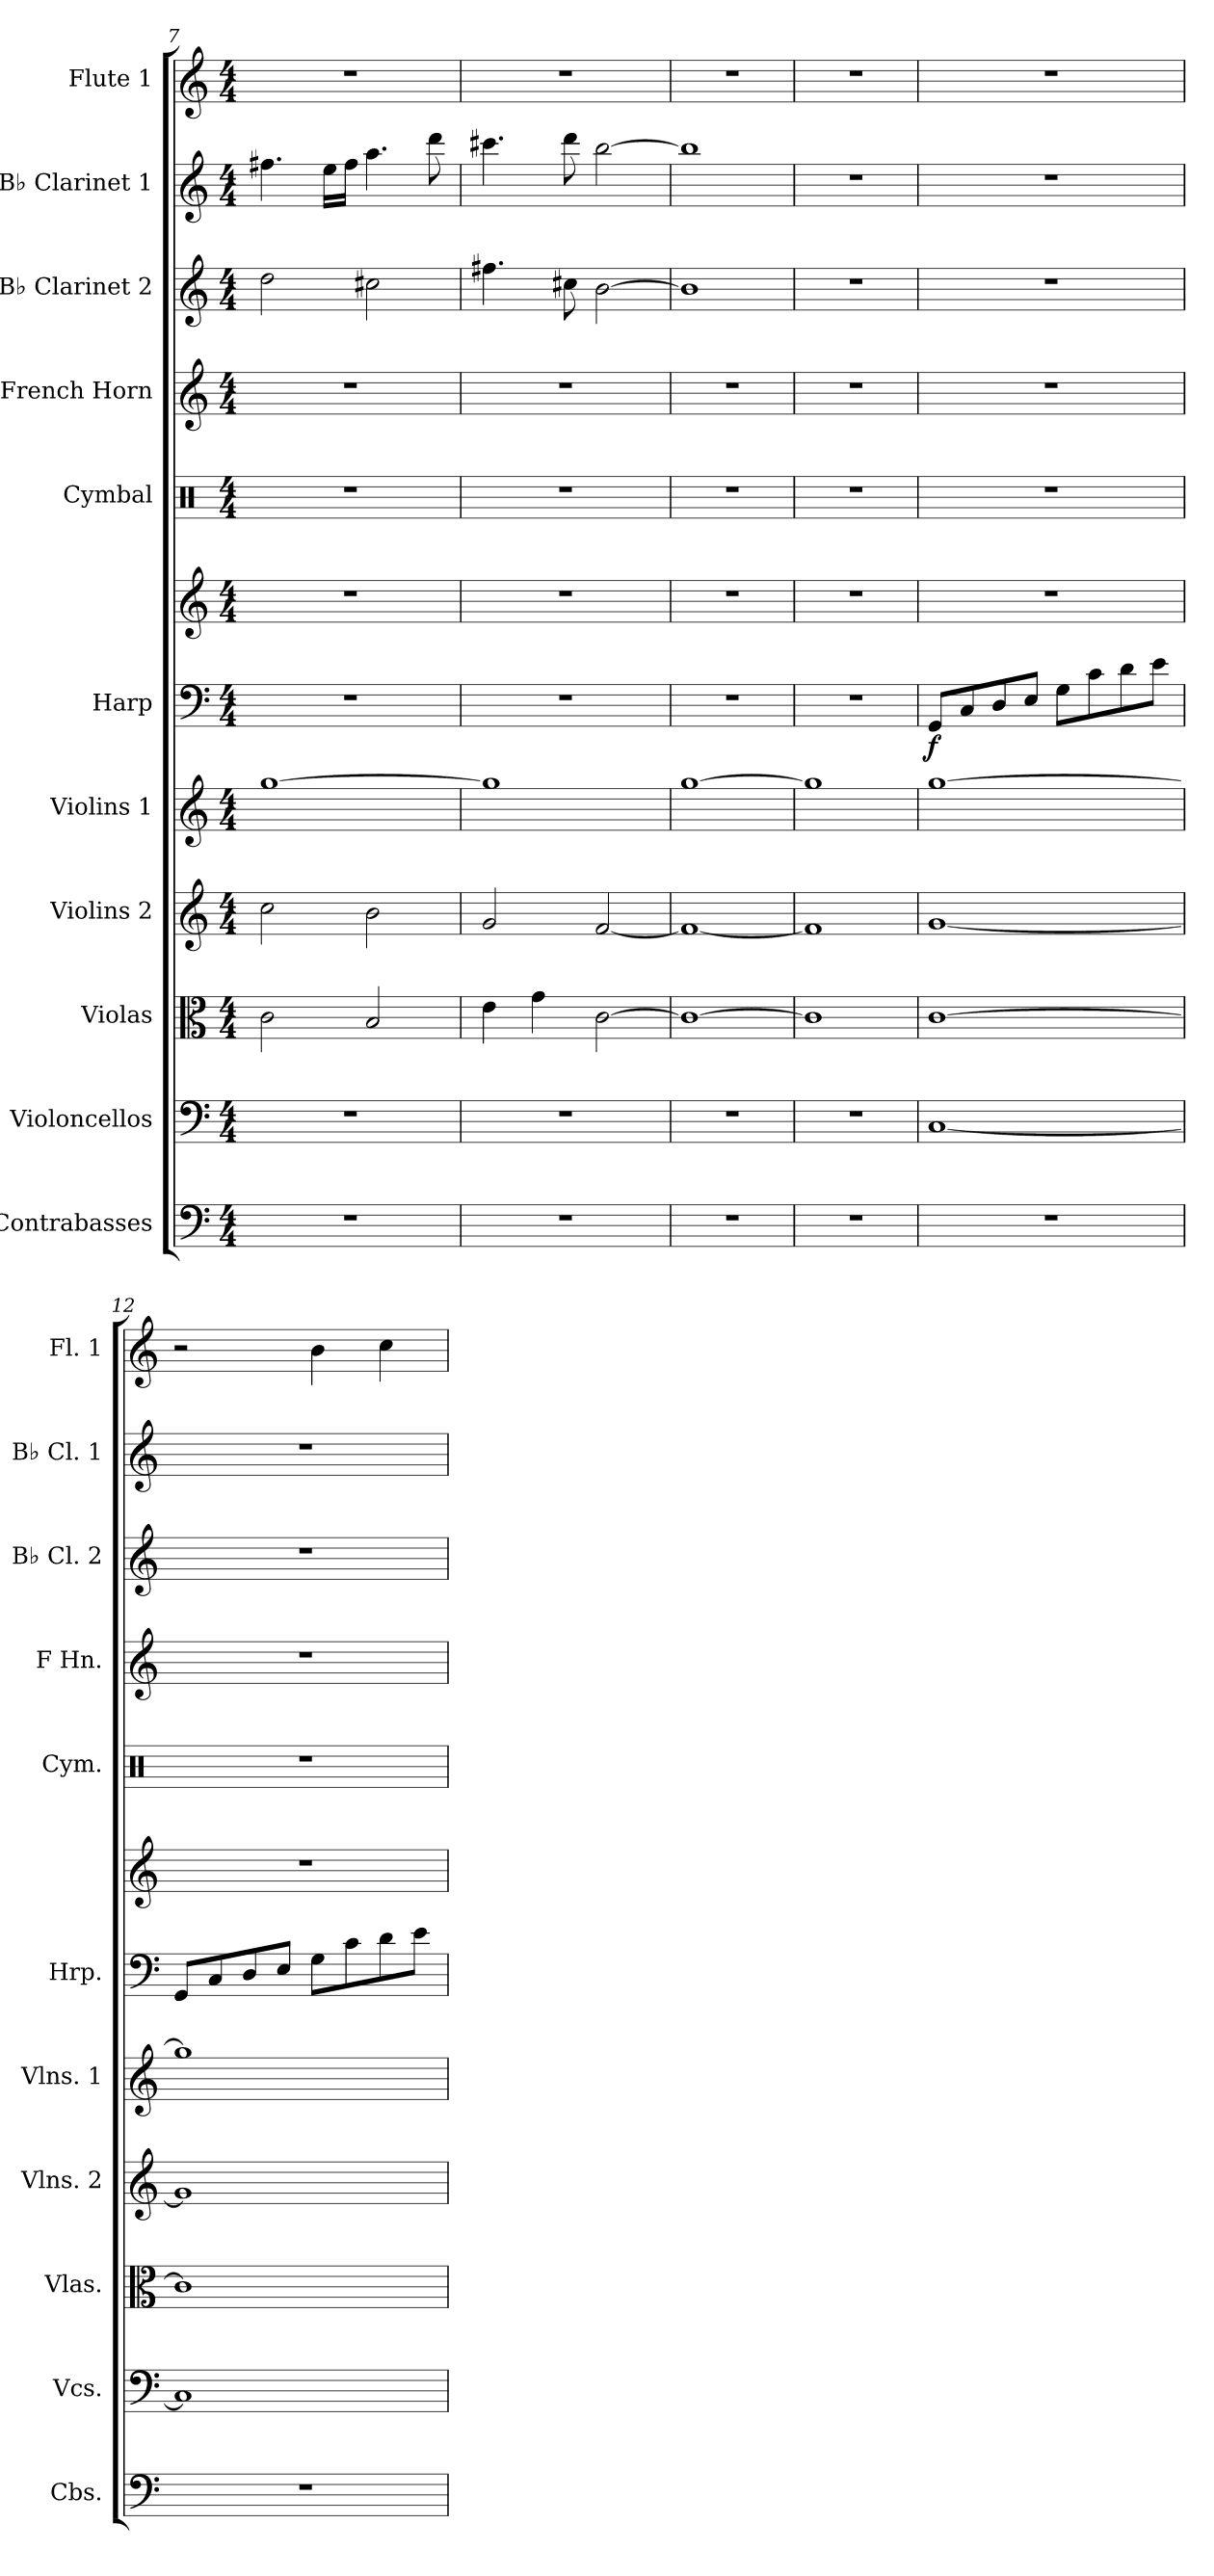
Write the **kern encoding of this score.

**kern	**kern	**kern	**kern	**kern	**kern	**kern	**dynam	**kern	**kern	**kern	**kern	**kern
*part11	*part10	*part9	*part8	*part7	*part6	*part6	*part6	*part5	*part4	*part3	*part2	*part1
*staff12	*staff11	*staff10	*staff9	*staff8	*staff7	*staff6	*staff6/7	*staff5	*staff4	*staff3	*staff2	*staff1
*I"Contrabasses	*I"Violoncellos	*I"Violas	*I"Violins 2	*I"Violins 1	*I"Harp	*	*	*I"Cymbal	*I"French Horn	*I"B♭ Clarinet 2	*I"B♭ Clarinet 1	*I"Flute 1
*I'Cbs.	*I'Vcs.	*I'Vlas.	*I'Vlns. 2	*I'Vlns. 1	*I'Hrp.	*	*	*I'Cym.	*I'F Hn.	*I'B♭ Cl. 2	*I'B♭ Cl. 1	*I'Fl. 1
*clefF4	*clefF4	*clefC3	*clefG2	*clefG2	*clefF4	*clefG2	*	*clefX	*clefG2	*clefG2	*clefG2	*clefG2
*ITrd7c12	*	*	*	*	*	*	*	*	*ITrd4c7	*ITrd1c2	*ITrd1c2	*
*k[]	*k[]	*k[]	*k[]	*k[]	*k[]	*k[]	*	*k[]	*k[b-]	*k[b-e-]	*k[b-e-]	*k[]
*M4/4	*M4/4	*M4/4	*M4/4	*M4/4	*M4/4	*M4/4	*	*M4/4	*M4/4	*M4/4	*M4/4	*M4/4
=7	=7	=7	=7	=7	=7	=7	=7	=7	=7	=7	=7	=7
1r	1r	2c\	2cc\	[1gg	1r	1r	.	1r	1r	2cc\	4.een\	1r
.	.	.	.	.	.	.	.	.	.	.	16dd\LL	.
.	.	.	.	.	.	.	.	.	.	.	16ee\JJ	.
.	.	2B/	2b\	.	.	.	.	.	.	2bn\	4.gg\	.
.	.	.	.	.	.	.	.	.	.	.	8ccc\	.
=8	=8	=8	=8	=8	=8	=8	=8	=8	=8	=8	=8	=8
1r	1r	4e\	2g/	1gg]	1r	1r	.	1r	1r	4.een\	4.bbn\	1r
.	.	4g\	.	.	.	.	.	.	.	.	.	.
.	.	.	.	.	.	.	.	.	.	8bn\	8ccc\	.
.	.	[2c\	[2f/	.	.	.	.	.	.	[2a\	[2aa\	.
=9	=9	=9	=9	=9	=9	=9	=9	=9	=9	=9	=9	=9
1r	1r	1c_	1f_	[1gg	1r	1r	.	1r	1r	1a]	1aa]	1r
=10	=10	=10	=10	=10	=10	=10	=10	=10	=10	=10	=10	=10
1r	1r	1c]	1f]	1gg]	1r	1r	.	1r	1r	1r	1r	1r
=11	=11	=11	=11	=11	=11	=11	=11	=11	=11	=11	=11	=11
!	!	!	!	!	!	!	!LO:DY:b=2	!	!	!	!	!
1r	[1C	[1c	[1g	[1gg	8GG/L	1r	f	1r	1r	1r	1r	1r
.	.	.	.	.	8C/	.	.	.	.	.	.	.
.	.	.	.	.	8D/	.	.	.	.	.	.	.
.	.	.	.	.	8E/J	.	.	.	.	.	.	.
.	.	.	.	.	8G\L	.	.	.	.	.	.	.
.	.	.	.	.	8c\	.	.	.	.	.	.	.
.	.	.	.	.	8d\	.	.	.	.	.	.	.
.	.	.	.	.	8e\J	.	.	.	.	.	.	.
=12	=12	=12	=12	=12	=12	=12	=12	=12	=12	=12	=12	=12
1r	1C]	1c]	1g]	1gg]	8GG/L	1r	.	1r	1r	1r	1r	2r
.	.	.	.	.	8C/	.	.	.	.	.	.	.
.	.	.	.	.	8D/	.	.	.	.	.	.	.
.	.	.	.	.	8E/J	.	.	.	.	.	.	.
.	.	.	.	.	8G\L	.	.	.	.	.	.	4b\
.	.	.	.	.	8c\	.	.	.	.	.	.	.
.	.	.	.	.	8d\	.	.	.	.	.	.	4cc\
.	.	.	.	.	8e\J	.	.	.	.	.	.	.
=	=	=	=	=	=	=	=	=	=	=	=	=
*-	*-	*-	*-	*-	*-	*-	*-	*-	*-	*-	*-	*-
